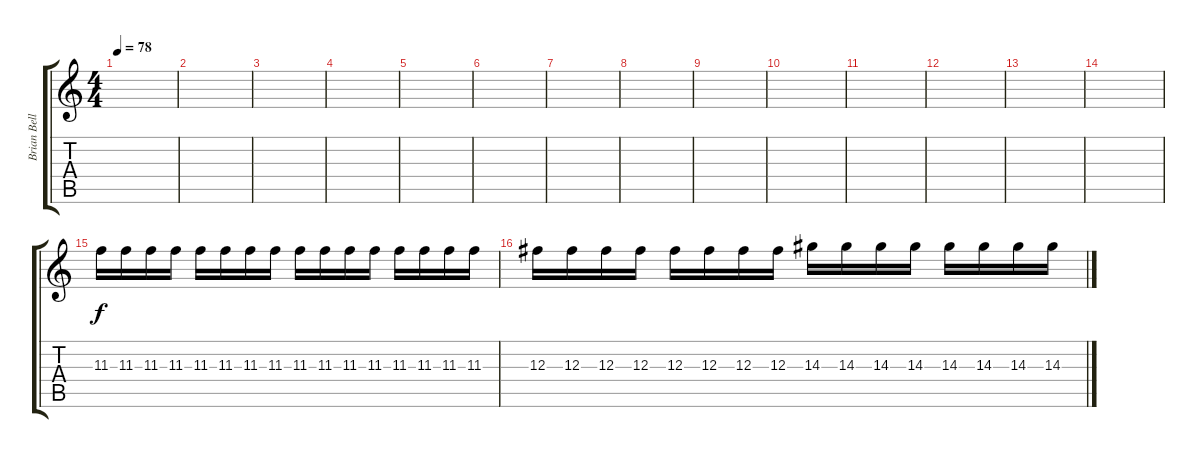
\track ("Brian Bell (shamo)" "Brian Bell") {instrument distortionguitar}
\staff {score tabs}
\tuning (Eb4 Bb3 Gb3 Db3 Ab2 Eb2) {hide}
\ts (4 4)
\tempo 78
\clef g2
\ks c
|
|
|
|
|
|
|
|
|
|
|
|
|
|
11.3.16 11.3.16 11.3.16 11.3.16 11.3.16 11.3.16 11.3.16 11.3.16 11.3.16 11.3.16 11.3.16 11.3.16 11.3.16 11.3.16 11.3.16 11.3.16 |
12.3.16 12.3.16 12.3.16 12.3.16 12.3.16 12.3.16 12.3.16 12.3.16 14.3.16 14.3.16 14.3.16 14.3.16 14.3.16 14.3.16 14.3.16 14.3.16
